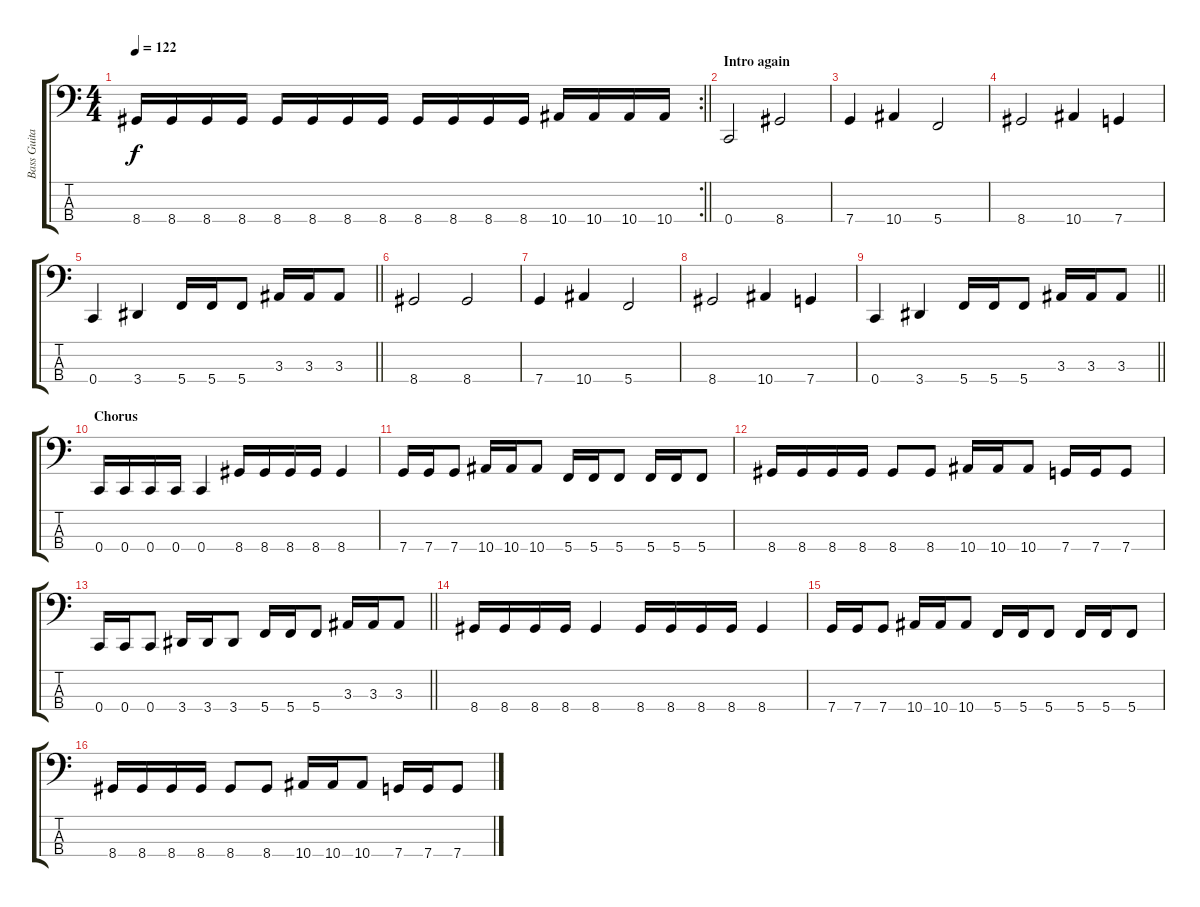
\track ("Bass Guitar" "Bass Guita") {instrument electricbassfinger}
\staff {score tabs}
\tuning (F2 C2 G1 C1) {hide}
\rc 2
\ts (4 4)
\tempo 122
\clef f4
\barLineRight lightlight
\ks c
8.4.16{dy f} 8.4.16 8.4.16 8.4.16 8.4.16 8.4.16 8.4.16 8.4.16 8.4.16 8.4.16 8.4.16 8.4.16 10.4.16 10.4.16 10.4.16 10.4.16 |
\section ("" "Intro again")
0.4.2 8.4.2 |
7.4.4 10.4.4 5.4.2 |
8.4.2 10.4.4 7.4.4 |
\barLineRight lightlight
0.4.4 3.4.4 5.4.16 5.4.16 5.4.8 3.3.16 3.3.16 3.3.8 |
8.4.2 8.4.2 |
7.4.4 10.4.4 5.4.2 |
8.4.2 10.4.4 7.4.4 |
\barLineRight lightlight
0.4.4 3.4.4 5.4.16 5.4.16 5.4.8 3.3.16 3.3.16 3.3.8 |
\section ("" "Chorus")
0.4.16 0.4.16 0.4.16 0.4.16 0.4.4 8.4.16 8.4.16 8.4.16 8.4.16 8.4.4 |
7.4.16 7.4.16 7.4.8 10.4.16 10.4.16 10.4.8 5.4.16 5.4.16 5.4.8 5.4.16 5.4.16 5.4.8 |
8.4.16 8.4.16 8.4.16 8.4.16 8.4.8 8.4.8 10.4.16 10.4.16 10.4.8 7.4.16 7.4.16 7.4.8 |
\barLineRight lightlight
0.4.16 0.4.16 0.4.8 3.4.16 3.4.16 3.4.8 5.4.16 5.4.16 5.4.8 3.3.16 3.3.16 3.3.8 |
8.4.16 8.4.16 8.4.16 8.4.16 8.4.4 8.4.16 8.4.16 8.4.16 8.4.16 8.4.4 |
7.4.16 7.4.16 7.4.8 10.4.16 10.4.16 10.4.8 5.4.16 5.4.16 5.4.8 5.4.16 5.4.16 5.4.8 |
8.4.16 8.4.16 8.4.16 8.4.16 8.4.8 8.4.8 10.4.16 10.4.16 10.4.8 7.4.16 7.4.16 7.4.8
